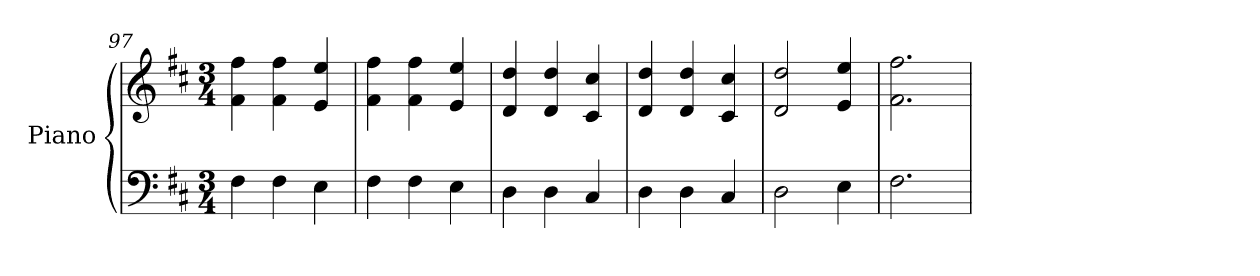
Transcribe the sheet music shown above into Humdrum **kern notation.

**kern	**kern
*part1	*part1
*staff2	*staff1
*I"Piano	*
*I'Pno.	*
*clefF4	*clefG2
*k[f#c#]	*k[f#c#]
*M3/4	*M3/4
=97	=97
4F#\	4f#\ 4ff#\
4F#\	4f#\ 4ff#\
4E\	4e/ 4ee/
=98	=98
4F#\	4f#\ 4ff#\
4F#\	4f#\ 4ff#\
4E\	4e/ 4ee/
=99	=99
4D\	4d/ 4dd/
4D\	4d/ 4dd/
4C#/	4c#/ 4cc#/
=100	=100
4D\	4d/ 4dd/
4D\	4d/ 4dd/
4C#/	4c#/ 4cc#/
=101	=101
2D\	2d/ 2dd/
4E\	4e/ 4ee/
=102	=102
2.F#\	2.f#\ 2.ff#\
=	=
*-	*-
